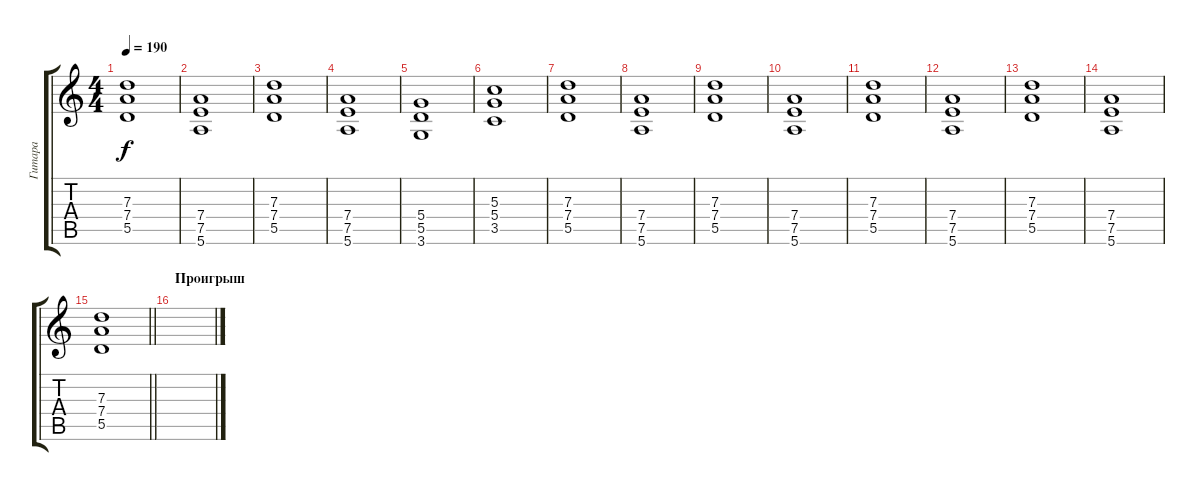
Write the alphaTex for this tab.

\track ("Гитара" "Гитара") {instrument distortionguitar}
\staff {score tabs}
\tuning (E4 B3 G3 D3 A2 E2) {hide}
\ts (4 4)
\tempo 190
\clef g2
\ks c
(7.3 7.4 5.5).1{dy f} |
(7.4 7.5 5.6).1 |
(7.3 7.4 5.5).1 |
(7.4 7.5 5.6).1 |
(5.4 5.5 3.6).1 |
(5.3 5.4 3.5).1 |
(7.3 7.4 5.5).1 |
(7.4 7.5 5.6).1 |
(7.3 7.4 5.5).1 |
(7.4 7.5 5.6).1 |
(7.3 7.4 5.5).1 |
(7.4 7.5 5.6).1 |
(7.3 7.4 5.5).1 |
(7.4 7.5 5.6).1 |
\barLineRight lightlight
(7.3 7.4 5.5).1 |
\section ("" "Проигрыш")
